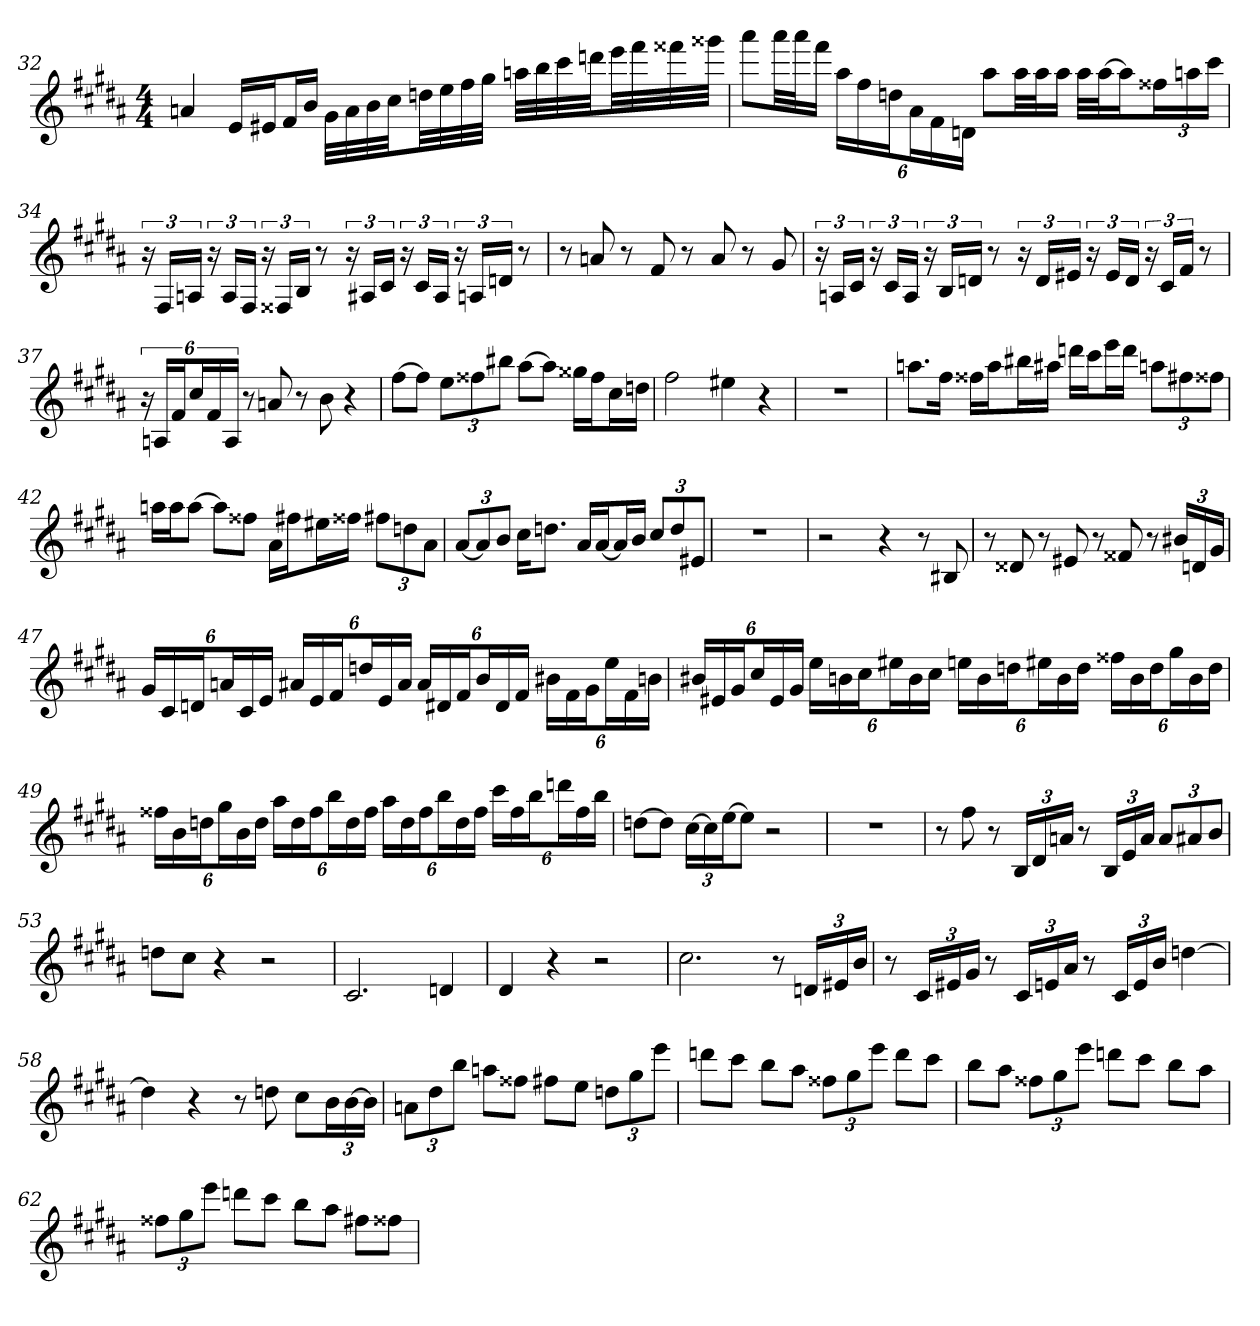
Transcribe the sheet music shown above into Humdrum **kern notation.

**kern
*part1
*staff1
*clefG2
*k[f#c#g#d#a#]
*B:
*M4/4
=32
4an
16e/LL
16e#X/J
16f#/L
16b/JJ
32g#\LLL
32a\
32b\
32cc#\JJ
32ddn\LL
32ee\
32ff#\
32gg#\JJJ
32aan\LLL
32bb\
32ccc#\
32dddn\JJ
32eee\LL
32fff#\
32fff##X\
32ggg##X\JJJ
=33
8aaa#\L
32aaa#\LL
32aaa#\J
16fff#\JJ
24aa#\LL
24ff#\
24ddn\J
24a#\L
24f#\
24dn\JJ
8aa#\L
32aa#\LL
32aa#\J
16aa#\JJ
32aa#\LLL
[32aa#\J
16aa#\J]
24ff##X\L
24aan\
24ccc#\JJ
=34
24r
24F#/LL
24An/JJ
24r
24A/LL
24F#/JJ
24r
24F##X/LL
24B/JJ
8r
24r
24A#X/LL
24c#/JJ
24r
24c#/LL
24A#/JJ
24r
24An/LL
24dn/JJ
8r
=35
8r
8an
8r
8f#
8r
8a
8r
8g#
=36
24r
24An/LL
24c#/JJ
24r
24c#/LL
24A/JJ
24r
24B/LL
24dn/JJ
8r
24r
24d/LL
24e#X/JJ
24r
24e#/LL
24d/JJ
24r
24c#/LL
24f#/JJ
8r
=37
24r
24An/LL
24f#/J
24cc#/L
24f#/
24A/JJ
8r
8an
8r
8b
4r
=38
[8ff#\L
8ff#\J]
12ee\L
12ff##X\
12bb#X\J
[8aa#\L
8aa#\J]
16gg##X\LL
16ff##\J
16cc#\L
16ddn\JJ
=39
2ff#
4ee#X
4r
=40
1r
=41
8.aan\L
16ff#\Jk
16ff##X\LL
16aa\J
16bb#X\L
16aa#X\JJ
16dddn\LL
16ccc#\J
16eee\L
16ddd\JJ
12aan\L
12ff#X\
12ff##X\J
=42
16aan\LL
16aa\J
[8aa\J
8aa\L]
8ff##X\J
16a#\LL
16ff#X\J
16ee#X\L
16ff##X\JJ
12ff#X\L
12ddn\
12a#\J
=43
[12a#/L
12a#/]
12b/J
16cc#\KL
8.ddn\J
16a#/LL
[16a#/J
16a#/L]
16b/JJ
12cc#/L
12dd/
12e#X/J
=44
1r
=45
2r
4r
8r
8B#X
=46
8r
8d##X
8r
8e#X
8r
8f##X
8r
24b#X/LL
24dn/
24g#/JJ
=47
24g#/LL
24c#/
24dn/J
24an/L
24c#/
24e/JJ
24a#X/LL
24e/
24f#/J
24ddn/L
24e/
24a#/JJ
24a#/LL
24d#X/
24f#/J
24b/L
24d#/
24f#/JJ
24b#X\LL
24f#\
24g#\J
24ee\L
24f#\
24bn\JJ
=48
24b#X/LL
24e#X/
24g#/J
24cc#/L
24e#/
24g#/JJ
24ee\LL
24bn\
24cc#\J
24ee#X\L
24b\
24cc#\JJ
24een\LL
24b\
24ddn\J
24ee#X\L
24b\
24dd\JJ
24ff##X\LL
24b\
24dd\J
24gg#\L
24b\
24dd\JJ
=49
24ff##X\LL
24b\
24ddn\J
24gg#\L
24b\
24dd\JJ
24aa#\LL
24dd\
24ff##\J
24bb\L
24dd\
24ff##\JJ
24aa#\LL
24dd\
24ff##\J
24bb\L
24dd\
24ff##\JJ
24ccc#\LL
24ff##\
24bb\J
24dddn\L
24ff##\
24bb\JJ
=50
[8ddn\L
8dd\J]
[24cc#\LL
24cc#\]
[24ee\J
8ee\J]
2r
=51
1r
=52
8r
8ff#
8r
24B/LL
24d#/
24an/JJ
8r
24B/LL
24e/
24a/JJ
12a/L
12a#X/
12b/J
=53
8ddn\L
8cc#\J
4r
2r
=54
2.c#
4dn
=55
4d#
4r
2r
=56
2.cc#
8r
24dn/LL
24e#X/
24b/JJ
=57
8r
24c#/LL
24e#X/
24g#/JJ
8r
24c#/LL
24en/
24a#/JJ
8r
24c#/LL
24e/
24b/JJ
[4ddn
=58
4dd]
4r
8r
8ddn
8cc#\L
24b\L
[24b\
24b\JJ]
=59
12an\L
12dd#\
12bb\J
8aan\L
8ff##X\J
8ff#X\L
8ee\J
12ddn\L
12gg#\
12eee\J
=60
8dddn\L
8ccc#\J
8bb\L
8aa#\J
12ff##X\L
12gg#\
12eee\J
8ddd\L
8ccc#\J
=61
8bb\L
8aa#\J
12ff##X\L
12gg#\
12eee\J
8dddn\L
8ccc#\J
8bb\L
8aa#\J
=62
12ff##X\L
12gg#\
12eee\J
8dddn\L
8ccc#\J
8bb\L
8aa#\J
8ff#X\L
8ff##X\J
=
*-
